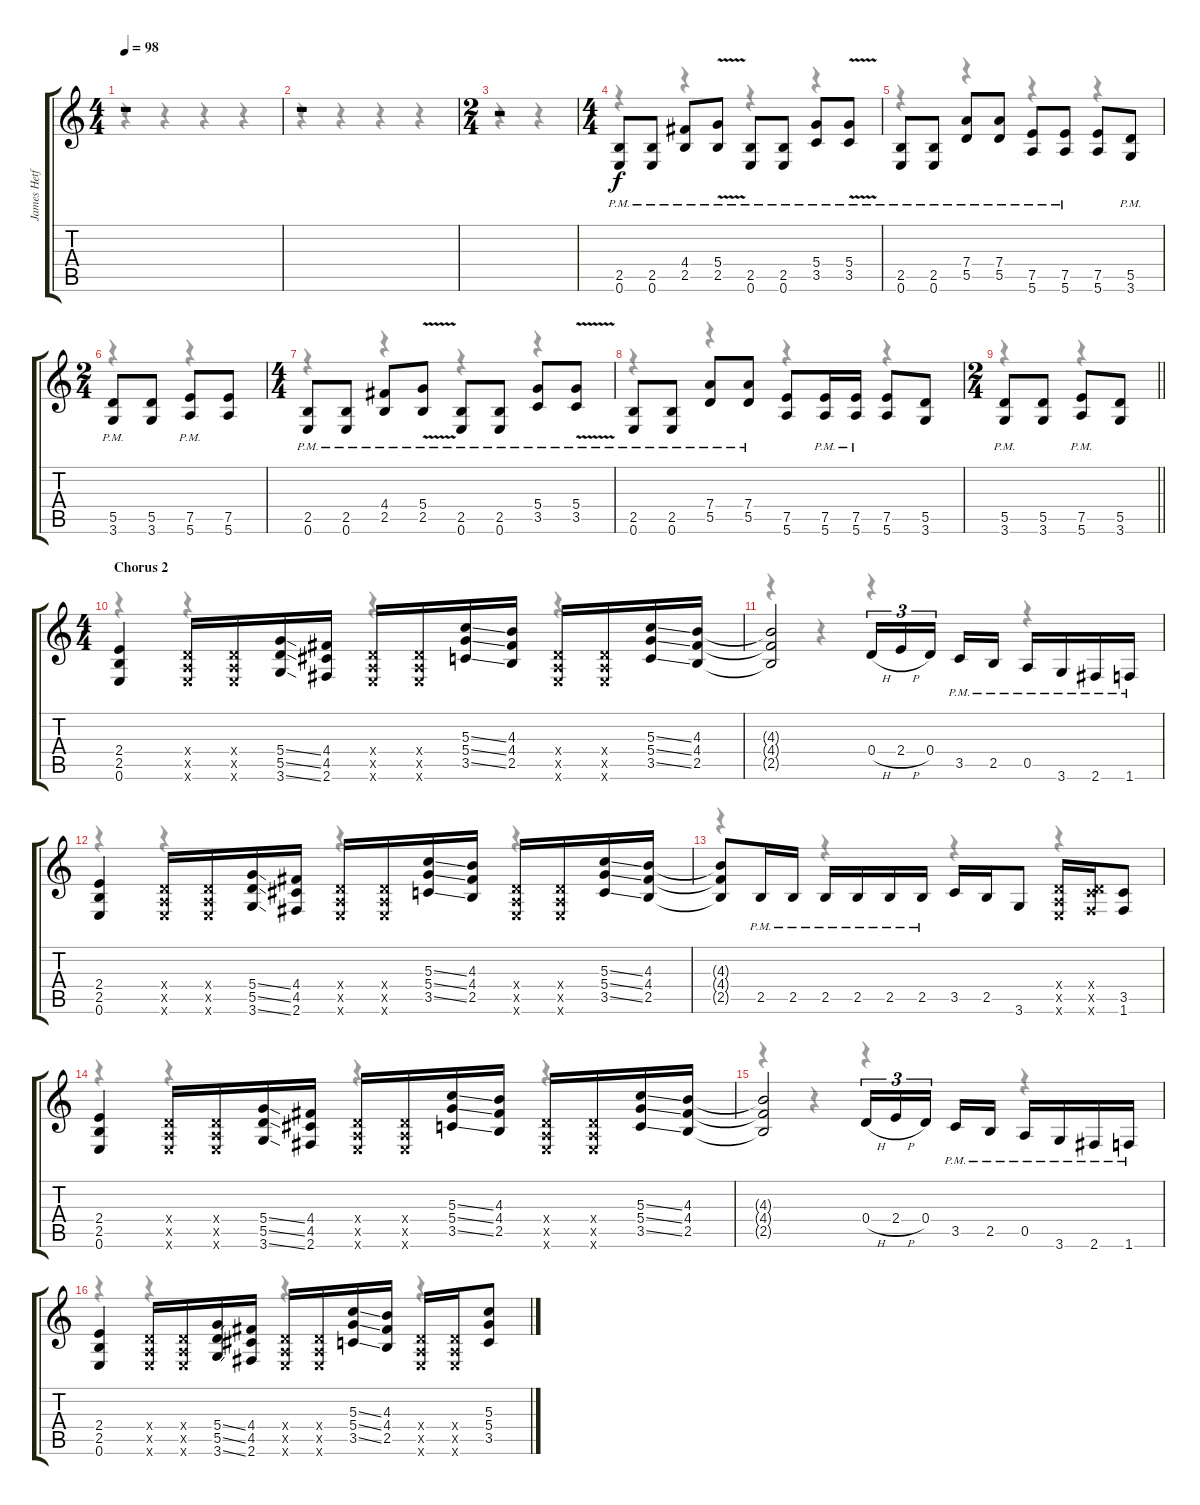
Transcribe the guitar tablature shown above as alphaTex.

\track ("James Hetfield" "James Hetf") {instrument distortionguitar}
\staff {score tabs}
\tuning (E4 B3 G3 D3 A2 E2) {hide}
\voice
\ts (4 4)
\tempo 98
\clef g2
\ks c
r.1{dy p} |
r.1 |
\ts (2 4)
r.2 |
\ts (4 4)
(2.5{pm} 0.6{pm}).8{dy f} (2.5{pm} 0.6{pm}).8 (4.4{pm} 2.5{pm}).8 (5.4{v pm} 2.5{pm}).8 (2.5{pm} 0.6{pm}).8 (2.5{pm} 0.6{pm}).8 (5.4{pm} 3.5{pm}).8 (5.4{v pm} 3.5{pm}).8 |
(2.5{pm} 0.6{pm}).8 (2.5{pm} 0.6{pm}).8 (7.4{pm} 5.5{pm}).8 (7.4{pm} 5.5{pm}).8 (7.5{pm} 5.6{pm}).8 (7.5{pm} 5.6{pm}).8 (7.5 5.6).8 (5.5{pm} 3.6{pm}).8 |
\ts (2 4)
(5.5{pm} 3.6{pm}).8 (5.5 3.6).8 (7.5{pm} 5.6{pm}).8 (7.5 5.6).8 |
\ts (4 4)
(2.5{pm} 0.6{pm}).8 (2.5{pm} 0.6{pm}).8 (4.4{pm} 2.5{pm}).8 (5.4{v pm} 2.5{pm}).8 (2.5{pm} 0.6{pm}).8 (2.5{pm} 0.6{pm}).8 (5.4{pm} 3.5{pm}).8 (5.4{v pm} 3.5{pm}).8 |
(2.5{pm} 0.6{pm}).8 (2.5{pm} 0.6{pm}).8 (7.4{pm} 5.5{pm}).8 (7.4{pm} 5.5{pm}).8 (7.5 5.6).8 (7.5{pm} 5.6{pm}).16 (7.5{pm} 5.6{pm}).16 (7.5 5.6).8 (5.5 3.6).8 |
\ts (2 4)
\barLineRight lightlight
(5.5{pm} 3.6{pm}).8 (5.5 3.6).8 (7.5{pm} 5.6{pm}).8 (5.5 3.6).8 |
\ts (4 4)
\section ("" "Chorus 2")
(2.4 2.5 0.6).4 (0.4{x} 0.5{x} 0.6{x}).16 (0.4{x} 0.5{x} 0.6{x}).16 (5.4{ss} 5.5{ss} 3.6{ss}).16 (4.4 4.5 2.6).16 (0.4{x} 0.5{x} 0.6{x}).16 (0.4{x} 0.5{x} 0.6{x}).16 (5.3{ss} 5.4{ss} 3.5{ss}).16 (4.3 4.4 2.5).16 (0.4{x} 0.5{x} 0.6{x}).16 (0.4{x} 0.5{x} 0.6{x}).16 (5.3{ss} 5.4{ss} 3.5{ss}).16 (4.3 4.4 2.5).16 |
(4.3{t} 4.4{t} 2.5{t}).2 0.4{h}.16{tu (3 2)} 2.4{h}.16{tu (3 2)} 0.4.16{tu (3 2) beam splitsecondary} 3.5{pm}.16 2.5{pm}.16 0.5{pm}.16 3.6{pm}.16 2.6{pm}.16 1.6{pm}.16 |
(2.4 2.5 0.6).4 (0.4{x} 0.5{x} 0.6{x}).16 (0.4{x} 0.5{x} 0.6{x}).16 (5.4{ss} 5.5{ss} 3.6{ss}).16 (4.4 4.5 2.6).16 (0.4{x} 0.5{x} 0.6{x}).16 (0.4{x} 0.5{x} 0.6{x}).16 (5.3{ss} 5.4{ss} 3.5{ss}).16 (4.3 4.4 2.5).16 (0.4{x} 0.5{x} 0.6{x}).16 (0.4{x} 0.5{x} 0.6{x}).16 (5.3{ss} 5.4{ss} 3.5{ss}).16 (4.3 4.4 2.5).16 |
(4.3{t} 4.4{t} 2.5{t}).8 2.5{pm}.16 2.5{pm}.16 2.5{pm}.16 2.5{pm}.16 2.5{pm}.16 2.5{pm}.16 3.5.16 2.5.16 3.6.8 (0.4{x} 0.5{x} 0.6{x}).16 (0.4{x} 3.5{x} 1.6{x}).16 (3.5 1.6).8 |
(2.4 2.5 0.6).4 (0.4{x} 0.5{x} 0.6{x}).16 (0.4{x} 0.5{x} 0.6{x}).16 (5.4{ss} 5.5{ss} 3.6{ss}).16 (4.4 4.5 2.6).16 (0.4{x} 0.5{x} 0.6{x}).16 (0.4{x} 0.5{x} 0.6{x}).16 (5.3{ss} 5.4{ss} 3.5{ss}).16 (4.3 4.4 2.5).16 (0.4{x} 0.5{x} 0.6{x}).16 (0.4{x} 0.5{x} 0.6{x}).16 (5.3{ss} 5.4{ss} 3.5{ss}).16 (4.3 4.4 2.5).16 |
(4.3{t} 4.4{t} 2.5{t}).2 0.4{h}.16{tu (3 2)} 2.4{h}.16{tu (3 2)} 0.4.16{tu (3 2) beam splitsecondary} 3.5{pm}.16 2.5{pm}.16 0.5{pm}.16 3.6{pm}.16 2.6{pm}.16 1.6{pm}.16 |
(2.4 2.5 0.6).4 (0.4{x} 0.5{x} 0.6{x}).16 (0.4{x} 0.5{x} 0.6{x}).16 (5.4{ss} 5.5{ss} 3.6{ss}).16 (4.4 4.5 2.6).16 (0.4{x} 0.5{x} 0.6{x}).16 (0.4{x} 0.5{x} 0.6{x}).16 (5.3{ss} 5.4{ss} 3.5{ss}).16 (4.3 4.4 2.5).16 (0.4{x} 0.5{x} 0.6{x}).16 (0.4{x} 0.5{x} 0.6{x}).16 (5.3 5.4 3.5).8
\voice
\clef g2
\ottava regular
\simile none
\ks c
r.4{dy f} r.4 r.4 r.4 |
r.4 r.4 r.4 r.4 |
r.4 r.4 |
r.4 r.4 r.4 r.4 |
r.4 r.4 r.4 r.4 |
r.4 r.4 |
r.4 r.4 r.4 r.4 |
r.4 r.4 r.4 r.4 |
\barLineRight lightlight
r.4 r.4 |
r.4 r.4 r.4 r.4 |
r.4 r.4 r.4 r.4 |
r.4 r.4 r.4 r.4 |
r.4 r.4 r.4 r.4 |
r.4 r.4 r.4 r.4 |
r.4 r.4 r.4 r.4 |
r.4 r.4 r.4 r.4
